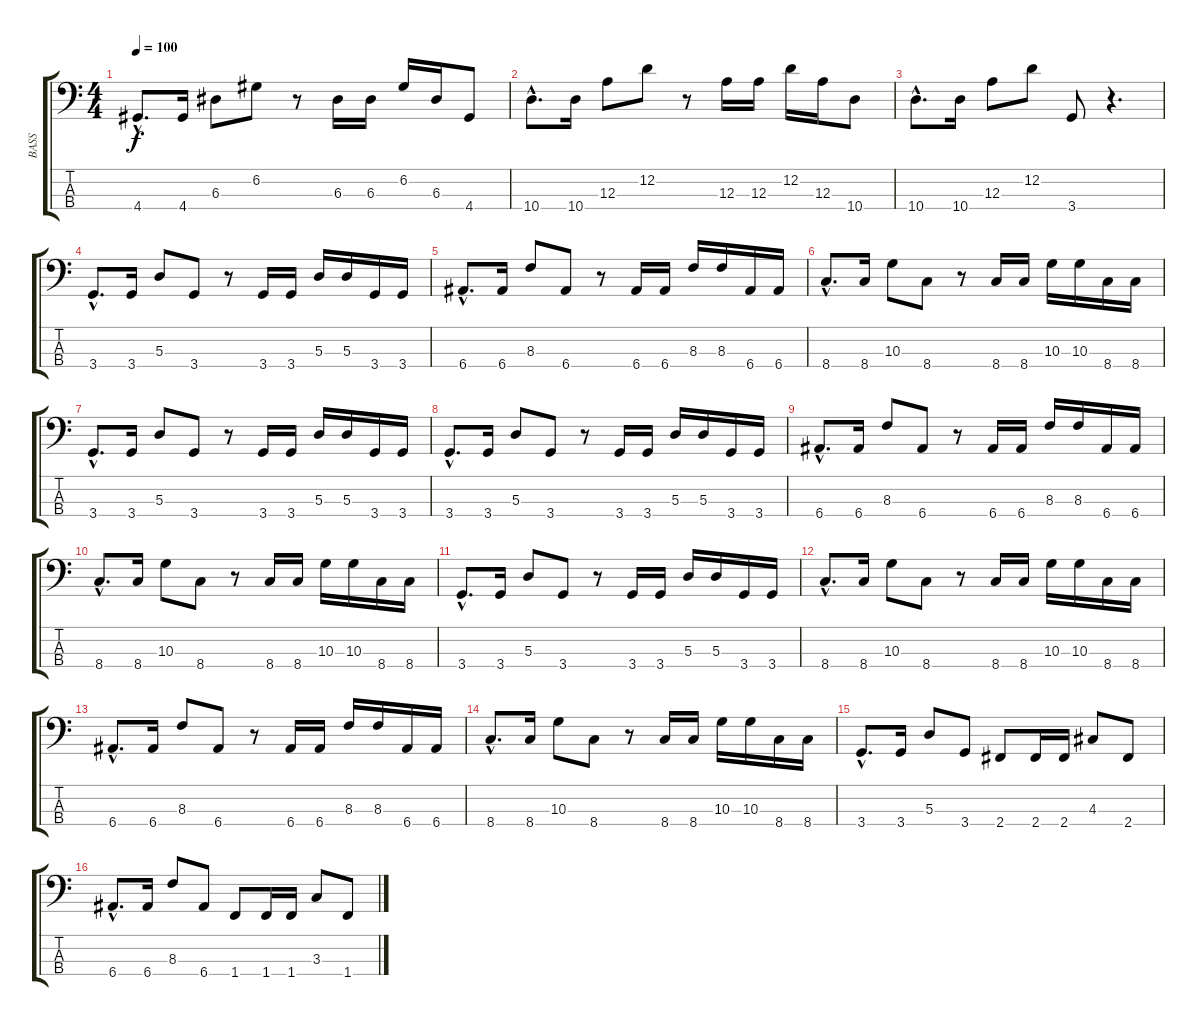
\track ("BASS" "BASS") {instrument electricbassfinger}
\staff {score tabs}
\tuning (G2 D2 A1 E1) {hide}
\ts (4 4)
\tempo 100
\clef f4
\ks c
4.4{hac}.8{d dy f} 4.4.16 6.3.8 6.2.8 r.8 6.3.16 6.3.16 6.2.16 6.3.16 4.4.8 |
10.4{hac}.8{d} 10.4.16 12.3.8 12.2.8 r.8 12.3.16 12.3.16 12.2.16 12.3.16 10.4.8 |
10.4{hac}.8{d} 10.4.16 12.3.8 12.2.8 3.4.8 r.4{d} |
3.4{hac}.8{d} 3.4.16 5.3.8 3.4.8 r.8 3.4.16 3.4.16 5.3.16 5.3.16 3.4.16 3.4.16 |
6.4{hac}.8{d} 6.4.16 8.3.8 6.4.8 r.8 6.4.16 6.4.16 8.3.16 8.3.16 6.4.16 6.4.16 |
8.4{hac}.8{d} 8.4.16 10.3.8 8.4.8 r.8 8.4.16 8.4.16 10.3.16 10.3.16 8.4.16 8.4.16 |
3.4{hac}.8{d} 3.4.16 5.3.8 3.4.8 r.8 3.4.16 3.4.16 5.3.16 5.3.16 3.4.16 3.4.16 |
3.4{hac}.8{d} 3.4.16 5.3.8 3.4.8 r.8 3.4.16 3.4.16 5.3.16 5.3.16 3.4.16 3.4.16 |
6.4{hac}.8{d} 6.4.16 8.3.8 6.4.8 r.8 6.4.16 6.4.16 8.3.16 8.3.16 6.4.16 6.4.16 |
8.4{hac}.8{d} 8.4.16 10.3.8 8.4.8 r.8 8.4.16 8.4.16 10.3.16 10.3.16 8.4.16 8.4.16 |
3.4{hac}.8{d} 3.4.16 5.3.8 3.4.8 r.8 3.4.16 3.4.16 5.3.16 5.3.16 3.4.16 3.4.16 |
8.4{hac}.8{d} 8.4.16 10.3.8 8.4.8 r.8 8.4.16 8.4.16 10.3.16 10.3.16 8.4.16 8.4.16 |
6.4{hac}.8{d} 6.4.16 8.3.8 6.4.8 r.8 6.4.16 6.4.16 8.3.16 8.3.16 6.4.16 6.4.16 |
8.4{hac}.8{d} 8.4.16 10.3.8 8.4.8 r.8 8.4.16 8.4.16 10.3.16 10.3.16 8.4.16 8.4.16 |
3.4{hac}.8{d} 3.4.16 5.3.8 3.4.8 2.4.8 2.4.16 2.4.16 4.3.8 2.4.8 |
6.4{hac}.8{d} 6.4.16 8.3.8 6.4.8 1.4.8 1.4.16 1.4.16 3.3.8 1.4.8
